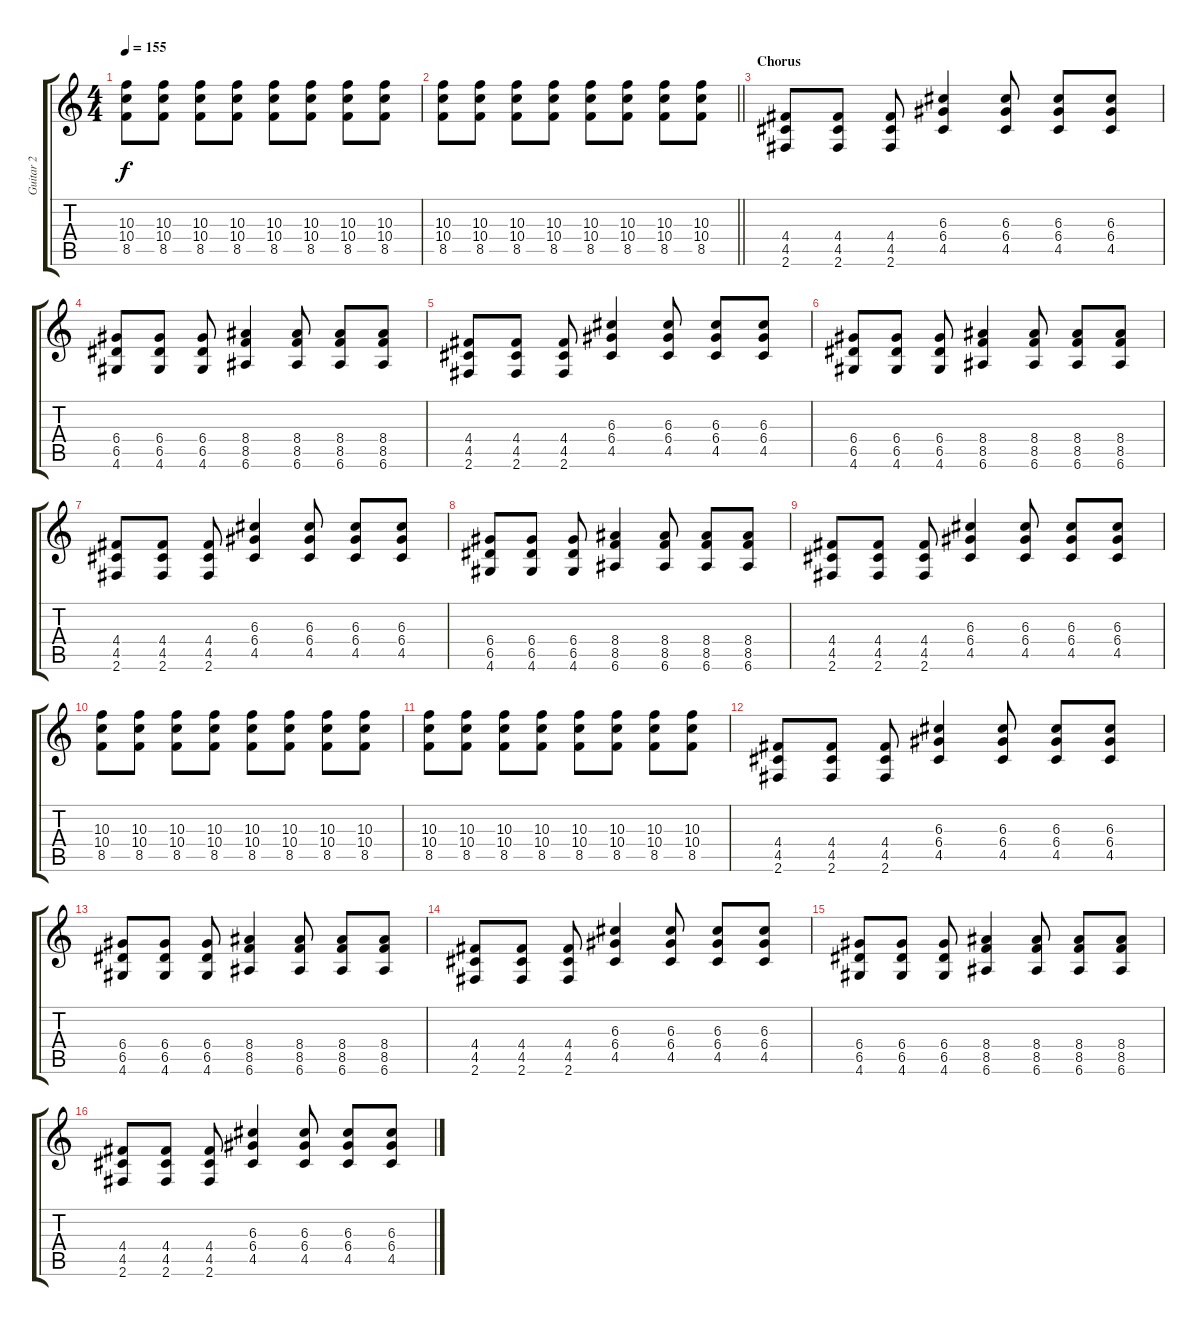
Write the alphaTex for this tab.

\track ("Guitar 2" "Guitar 2") {instrument distortionguitar}
\staff {score tabs}
\tuning (E4 B3 G3 D3 A2 E2) {hide}
\ts (4 4)
\tempo 155
\clef g2
\ks c
(10.3 10.4 8.5).8{dy f} (10.3 10.4 8.5).8 (10.3 10.4 8.5).8 (10.3 10.4 8.5).8 (10.3 10.4 8.5).8 (10.3 10.4 8.5).8 (10.3 10.4 8.5).8 (10.3 10.4 8.5).8 |
\barLineRight lightlight
(10.3 10.4 8.5).8 (10.3 10.4 8.5).8 (10.3 10.4 8.5).8 (10.3 10.4 8.5).8 (10.3 10.4 8.5).8 (10.3 10.4 8.5).8 (10.3 10.4 8.5).8 (10.3 10.4 8.5).8 |
\section ("" "Chorus")
(4.4 4.5 2.6).8 (4.4 4.5 2.6).8 (4.4 4.5 2.6).8 (6.3 6.4 4.5).4 (6.3 6.4 4.5).8 (6.3 6.4 4.5).8 (6.3 6.4 4.5).8 |
(6.4 6.5 4.6).8 (6.4 6.5 4.6).8 (6.4 6.5 4.6).8 (8.4 8.5 6.6).4 (8.4 8.5 6.6).8 (8.4 8.5 6.6).8 (8.4 8.5 6.6).8 |
(4.4 4.5 2.6).8 (4.4 4.5 2.6).8 (4.4 4.5 2.6).8 (6.3 6.4 4.5).4 (6.3 6.4 4.5).8 (6.3 6.4 4.5).8 (6.3 6.4 4.5).8 |
(6.4 6.5 4.6).8 (6.4 6.5 4.6).8 (6.4 6.5 4.6).8 (8.4 8.5 6.6).4 (8.4 8.5 6.6).8 (8.4 8.5 6.6).8 (8.4 8.5 6.6).8 |
(4.4 4.5 2.6).8 (4.4 4.5 2.6).8 (4.4 4.5 2.6).8 (6.3 6.4 4.5).4 (6.3 6.4 4.5).8 (6.3 6.4 4.5).8 (6.3 6.4 4.5).8 |
(6.4 6.5 4.6).8 (6.4 6.5 4.6).8 (6.4 6.5 4.6).8 (8.4 8.5 6.6).4 (8.4 8.5 6.6).8 (8.4 8.5 6.6).8 (8.4 8.5 6.6).8 |
(4.4 4.5 2.6).8 (4.4 4.5 2.6).8 (4.4 4.5 2.6).8 (6.3 6.4 4.5).4 (6.3 6.4 4.5).8 (6.3 6.4 4.5).8 (6.3 6.4 4.5).8 |
(10.3 10.4 8.5).8 (10.3 10.4 8.5).8 (10.3 10.4 8.5).8 (10.3 10.4 8.5).8 (10.3 10.4 8.5).8 (10.3 10.4 8.5).8 (10.3 10.4 8.5).8 (10.3 10.4 8.5).8 |
(10.3 10.4 8.5).8 (10.3 10.4 8.5).8 (10.3 10.4 8.5).8 (10.3 10.4 8.5).8 (10.3 10.4 8.5).8 (10.3 10.4 8.5).8 (10.3 10.4 8.5).8 (10.3 10.4 8.5).8 |
(4.4 4.5 2.6).8 (4.4 4.5 2.6).8 (4.4 4.5 2.6).8 (6.3 6.4 4.5).4 (6.3 6.4 4.5).8 (6.3 6.4 4.5).8 (6.3 6.4 4.5).8 |
(6.4 6.5 4.6).8 (6.4 6.5 4.6).8 (6.4 6.5 4.6).8 (8.4 8.5 6.6).4 (8.4 8.5 6.6).8 (8.4 8.5 6.6).8 (8.4 8.5 6.6).8 |
(4.4 4.5 2.6).8 (4.4 4.5 2.6).8 (4.4 4.5 2.6).8 (6.3 6.4 4.5).4 (6.3 6.4 4.5).8 (6.3 6.4 4.5).8 (6.3 6.4 4.5).8 |
(6.4 6.5 4.6).8 (6.4 6.5 4.6).8 (6.4 6.5 4.6).8 (8.4 8.5 6.6).4 (8.4 8.5 6.6).8 (8.4 8.5 6.6).8 (8.4 8.5 6.6).8 |
(4.4 4.5 2.6).8 (4.4 4.5 2.6).8 (4.4 4.5 2.6).8 (6.3 6.4 4.5).4 (6.3 6.4 4.5).8 (6.3 6.4 4.5).8 (6.3 6.4 4.5).8
